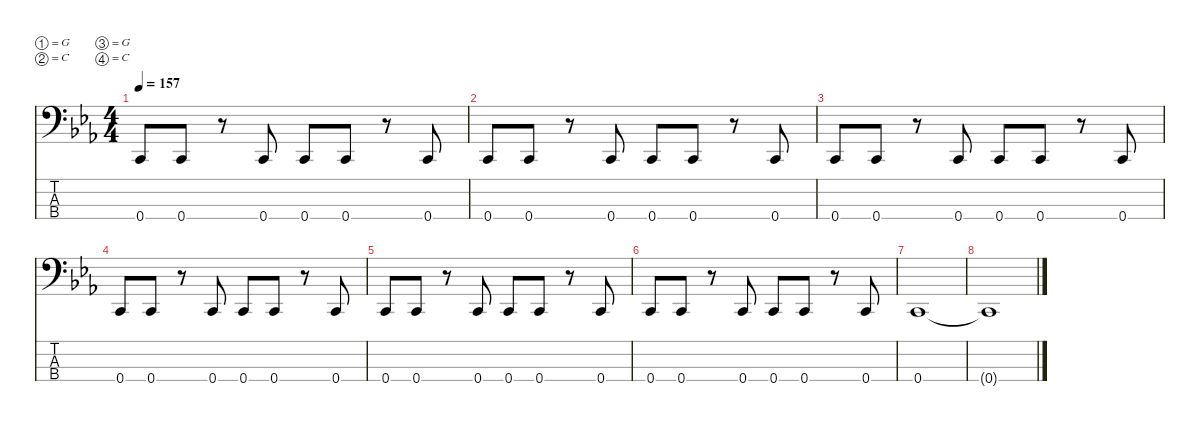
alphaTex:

\defaultSystemsLayout 4
\hideDynamics
\bracketExtendMode nobrackets
\singleTrackTrackNamePolicy hidden
\multiTrackTrackNamePolicy hidden
\firstSystemTrackNameMode fullname
\otherSystemsTrackNameOrientation horizontal
\track ("Bass" "el.bs.") {instrument electricbassfinger}
\staff {score tabs}
\tuning (G2 C2 G1 C1)
\ts (4 4)
\tempo 157
\clef f4
\ks cminor
0.4{acc forcenatural}.8{dy f beam Up} 0.4{acc forcenatural}.8{beam Up} r.8{beam Up} 0.4{acc forcenatural}.8{beam Up} 0.4{acc forcenatural}.8{beam Up} 0.4{acc forcenatural}.8{beam Up} r.8{beam Up} 0.4{acc forcenatural}.8{beam Up} |
0.4{acc forcenatural}.8{beam Up} 0.4{acc forcenatural}.8{beam Up} r.8{beam Up} 0.4{acc forcenatural}.8{beam Up} 0.4{acc forcenatural}.8{beam Up} 0.4{acc forcenatural}.8{beam Up} r.8{beam Up} 0.4{acc forcenatural}.8{beam Up} |
0.4{acc forcenatural}.8{beam Up} 0.4{acc forcenatural}.8{beam Up} r.8{beam Up} 0.4{acc forcenatural}.8{beam Up} 0.4{acc forcenatural}.8{beam Up} 0.4{acc forcenatural}.8{beam Up} r.8{beam Up} 0.4{acc forcenatural}.8{beam Up} |
0.4{acc forcenatural}.8{beam Up} 0.4{acc forcenatural}.8{beam Up} r.8{beam Up} 0.4{acc forcenatural}.8{beam Up} 0.4{acc forcenatural}.8{beam Up} 0.4{acc forcenatural}.8{beam Up} r.8{beam Up} 0.4{acc forcenatural}.8{beam Up} |
0.4{acc forcenatural}.8{beam Up} 0.4{acc forcenatural}.8{beam Up} r.8{beam Up} 0.4{acc forcenatural}.8{beam Up} 0.4{acc forcenatural}.8{beam Up} 0.4{acc forcenatural}.8{beam Up} r.8{beam Up} 0.4{acc forcenatural}.8{beam Up} |
0.4{acc forcenatural}.8{beam Up} 0.4{acc forcenatural}.8{beam Up} r.8{beam Up} 0.4{acc forcenatural}.8{beam Up} 0.4{acc forcenatural}.8{beam Up} 0.4{acc forcenatural}.8{beam Up} r.8{beam Up} 0.4{acc forcenatural}.8{beam Up} |
0.4{acc forcenatural}.1{beam Up} |
0.4{t acc forcenatural}.1{beam Up}
